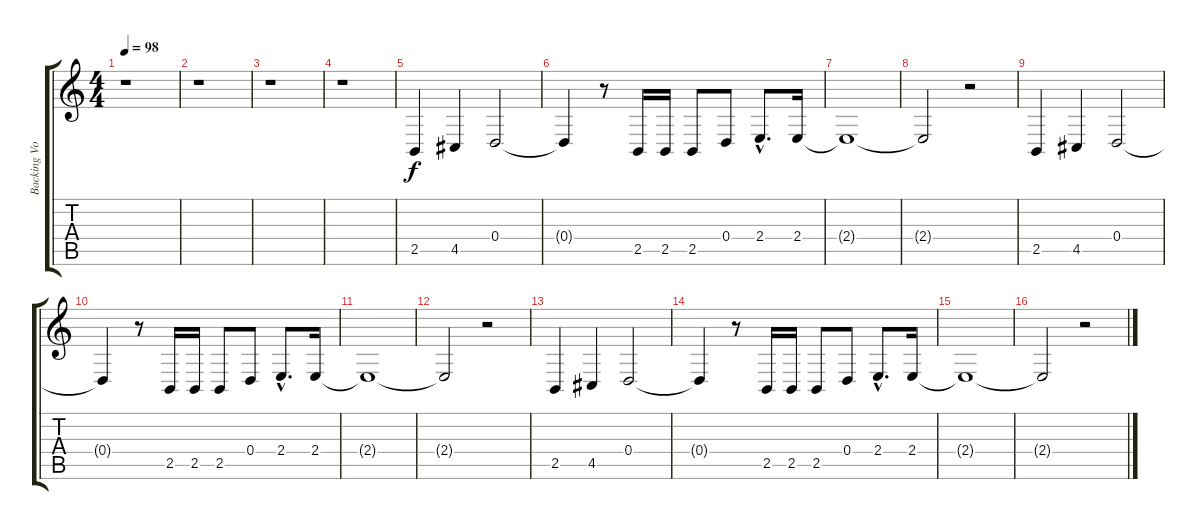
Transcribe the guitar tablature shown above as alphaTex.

\track ("Backing Voice" "Backing Vo") {instrument voiceoohs}
\staff {score tabs}
\tuning (E4 B3 G3 D3 A2 E2) {hide}
\ts (4 4)
\tempo 98
\clef g2
\ks c
r.1{dy f} |
r.1 |
r.1 |
r.1 |
2.5.4 4.5.4 0.4.2 |
0.4{t}.4 r.8 2.5.16 2.5.16 2.5.8 0.4.8 2.4{hac}.8{d} 2.4.16 |
2.4{t}.1 |
2.4{t}.2 r.2 |
2.5.4 4.5.4 0.4.2 |
0.4{t}.4 r.8 2.5.16 2.5.16 2.5.8 0.4.8 2.4{hac}.8{d} 2.4.16 |
2.4{t}.1 |
2.4{t}.2 r.2 |
2.5.4 4.5.4 0.4.2 |
0.4{t}.4 r.8 2.5.16 2.5.16 2.5.8 0.4.8 2.4{hac}.8{d} 2.4.16 |
2.4{t}.1 |
2.4{t}.2 r.2
